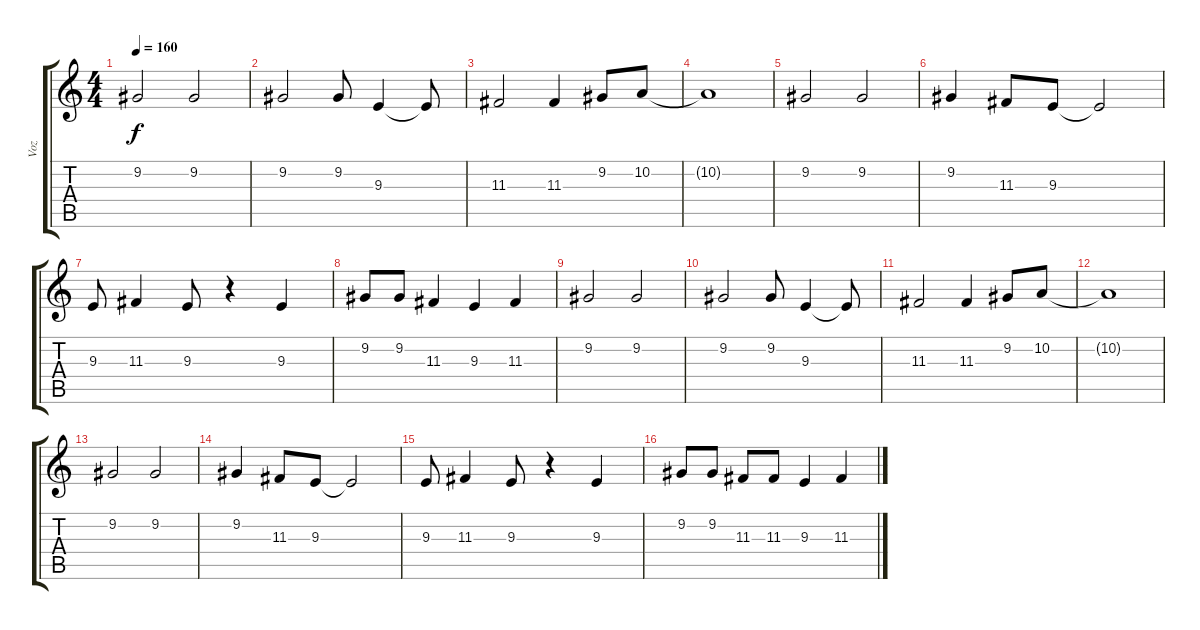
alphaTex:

\track ("Voz" "Voz") {instrument flute}
\staff {score tabs}
\tuning (E4 B3 G3 D3 A2 E2) {hide}
\ts (4 4)
\tempo 160
\clef g2
\ks c
9.2.2{dy f instrument flute} 9.2.2 |
9.2.2 9.2.8 9.3.4 9.3{t}.8 |
11.3.2 11.3.4 9.2.8 10.2.8 |
10.2{t}.1 |
9.2.2 9.2.2 |
9.2.4 11.3.8 9.3.8 9.3{t}.2 |
9.3.8 11.3.4 9.3.8 r.4 9.3.4 |
9.2.8 9.2.8 11.3.4 9.3.4 11.3.4 |
9.2.2 9.2.2 |
9.2.2 9.2.8 9.3.4 9.3{t}.8 |
11.3.2 11.3.4 9.2.8 10.2.8 |
10.2{t}.1 |
9.2.2 9.2.2 |
9.2.4 11.3.8 9.3.8 9.3{t}.2 |
9.3.8 11.3.4 9.3.8 r.4 9.3.4 |
9.2.8 9.2.8 11.3.8 11.3.8 9.3.4 11.3.4
